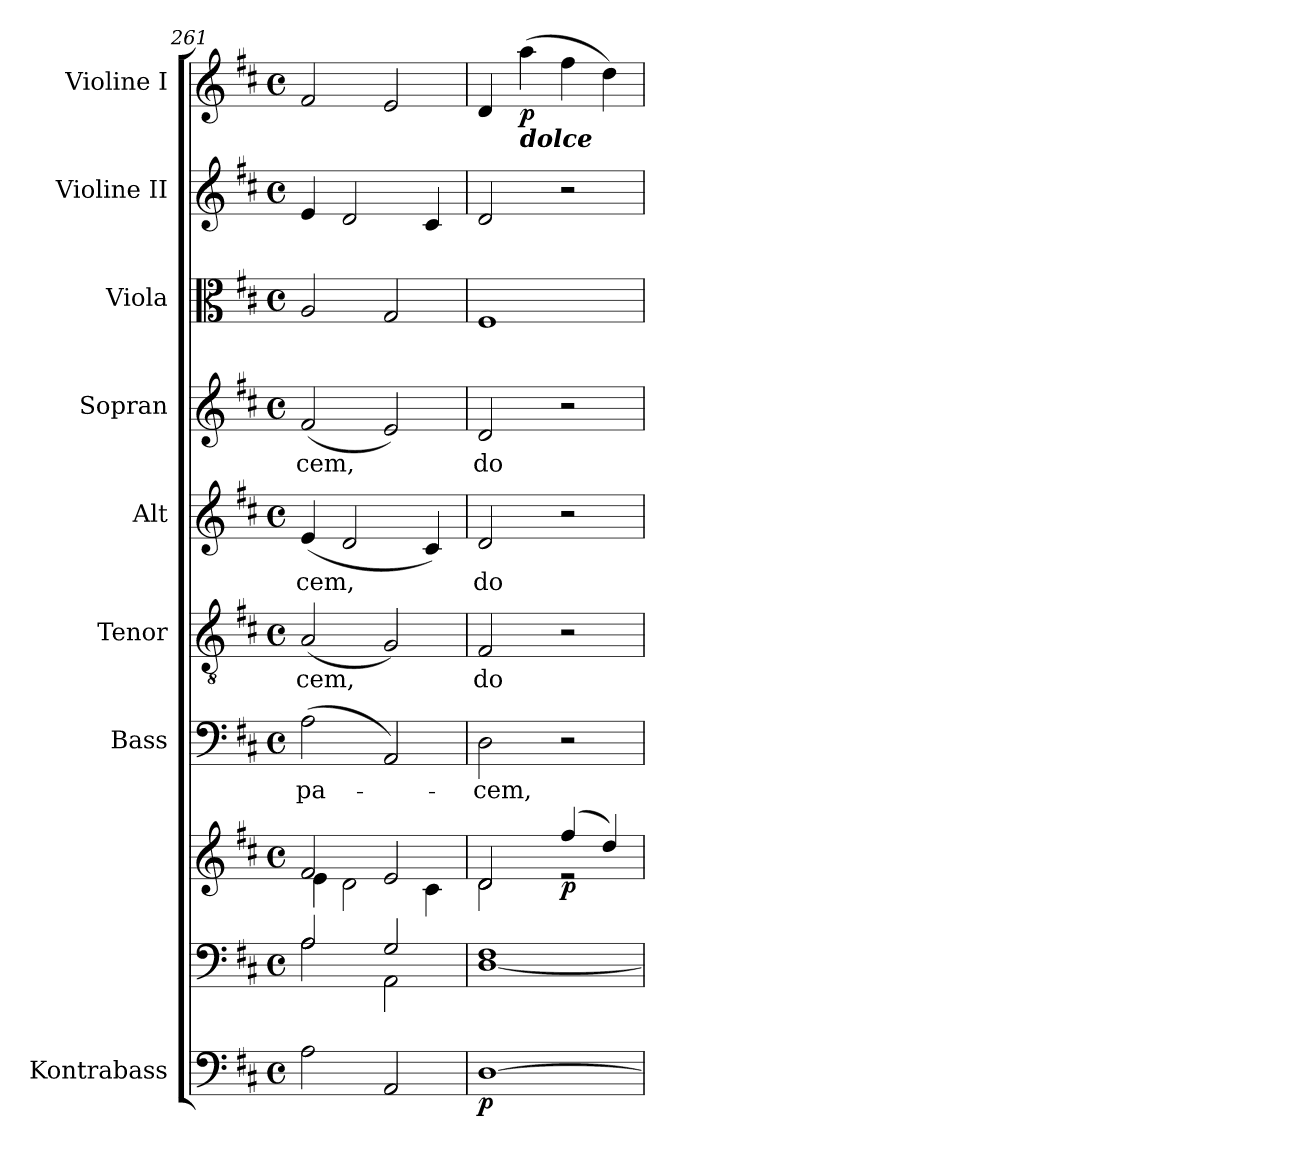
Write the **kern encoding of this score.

**kern	**dynam	**kern	**kern	**dynam	**kern	**text	**kern	**text	**kern	**text	**kern	**text	**kern	**kern	**kern	**dynam
*part9	*part9	*part8	*part8	*part8	*part7	*part7	*part6	*part6	*part5	*part5	*part4	*part4	*part3	*part2	*part1	*part1
*staff10	*staff10	*staff9	*staff8	*staff8/9	*staff7	*staff7	*staff6	*staff6	*staff5	*staff5	*staff4	*staff4	*staff3	*staff2	*staff1	*staff1
*I"Kontrabass	*	*	*	*	*I"Bass	*	*I"Tenor	*	*I"Alt	*	*I"Sopran	*	*I"Viola	*I"Violine II	*I"Violine I	*
*I'Kb.	*	*	*	*	*I'B.	*	*I'T.	*	*I'A.	*	*I'S.	*	*I'Vla.	*I'Vl. II	*I'Vl. I	*
!!LO:PB:g=z
*clefF4	*	*clefF4	*clefG2	*	*clefF4	*	*clefGv2	*	*clefG2	*	*clefG2	*	*clefC3	*clefG2	*clefG2	*
*ITrd7c12	*	*	*	*	*	*	*	*	*	*	*	*	*	*	*	*
*k[f#c#]	*	*k[f#c#]	*k[f#c#]	*	*k[f#c#]	*	*k[f#c#]	*	*k[f#c#]	*	*k[f#c#]	*	*k[f#c#]	*k[f#c#]	*k[f#c#]	*
*D:	*	*D:	*D:	*	*D:	*	*D:	*	*D:	*	*D:	*	*D:	*D:	*D:	*
*M4/4	*	*M4/4	*M4/4	*	*M4/4	*	*M4/4	*	*M4/4	*	*M4/4	*	*M4/4	*M4/4	*M4/4	*
*met(c)	*	*met(c)	*met(c)	*	*met(c)	*	*met(c)	*	*met(c)	*	*met(c)	*	*met(c)	*met(c)	*met(c)	*
=261	=261	=261	=261	=261	=261	=261	=261	=261	=261	=261	=261	=261	=261	=261	=261	=261
*	*	*^	*^	*	*	*	*	*	*	*	*	*	*	*	*	*
!	!	!	!	!	!	!	!	!LO:LY:b	!	!LO:LY:b	!	!LO:LY:b	!	!LO:LY:b	!	!	!	!
2AA\	.	2A/	2A\	2f#/	4e\	.	(>2A\	pa-	(<2A/	-cem,	(<4e/	-cem,	(<2f#/	-cem,	2A/	4e/	2f#/	.
.	.	.	.	.	2d\	.	.	.	.	.	2d/	.	.	.	.	2d/	.	.
2AAA/	.	2G/	2AA\	2e/	.	.	2AA/)	.	2G/)	.	.	.	2e/)	.	2G/	.	2e/	.
.	.	.	.	.	4c#\	.	.	.	.	.	4c#/)	.	.	.	.	4c#/	.	.
=262	=262	=262	=262	=262	=262	=262	=262	=262	=262	=262	=262	=262	=262	=262	=262	=262	=262	=262
!	!LO:DY:b	!	!	!	!	!	!	!LO:LY:b	!	!LO:LY:b	!	!LO:LY:b	!	!LO:LY:b	!	!	!	!
[1DD	p	1F#	[<1D	2d/	2d\	.	2D\	-cem,	2F#/	do-	2d/	do-	2d/	do-	1F#	2d/	4d/	.
!	!	!	!	!	!	!	!	!	!	!	!	!	!	!	!	!	!LO:TX:b:Bi:t=dolce	!
!	!	!	!	!	!	!	!	!	!	!	!	!	!	!	!	!	!	!LO:DY:b
.	.	.	.	.	.	.	.	.	.	.	.	.	.	.	.	.	(>4aa\	p
!	!	!	!	!	!	!LO:DY:b	!	!	!	!	!	!	!	!	!	!	!	!
.	.	.	.	(<4ff#/	2re	p	2r	.	2r	.	2r	.	2r	.	.	2r	4ff#\	.
.	.	.	.	4dd/)	.	.	.	.	.	.	.	.	.	.	.	.	4dd\)	.
*	*	*v	*v	*	*	*	*	*	*	*	*	*	*	*	*	*	*	*
*	*	*	*v	*v	*	*	*	*	*	*	*	*	*	*	*	*	*
=	=	=	=	=	=	=	=	=	=	=	=	=	=	=	=	=
*-	*-	*-	*-	*-	*-	*-	*-	*-	*-	*-	*-	*-	*-	*-	*-	*-
